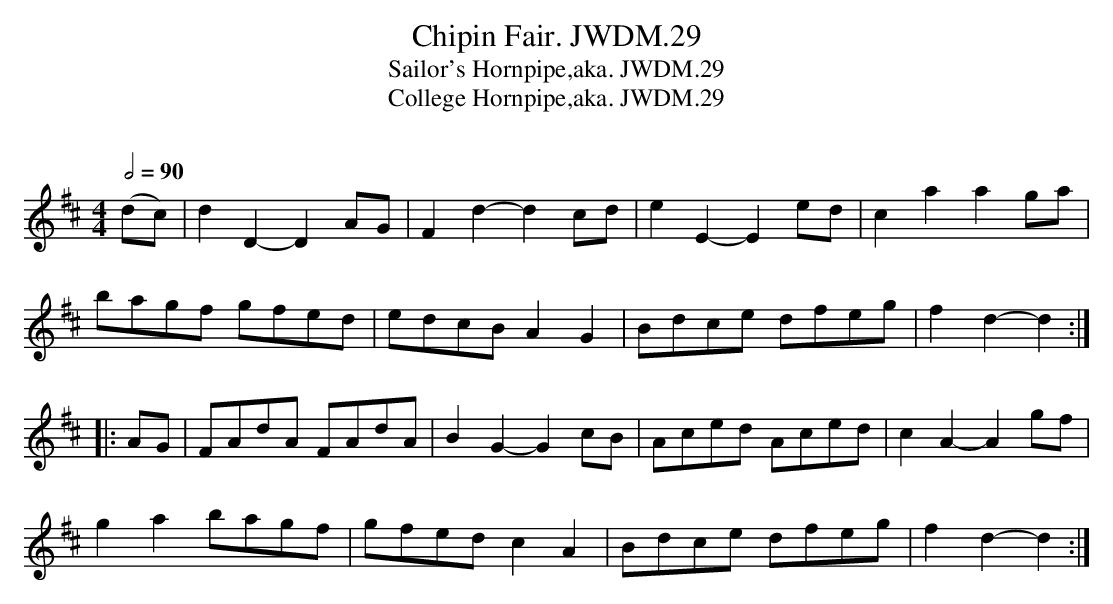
X:1
T:Chipin Fair. JWDM.29
T:Sailor's Hornpipe,aka. JWDM.29
T:College Hornpipe,aka. JWDM.29
M:4/4
L:1/8
Q:1/2=90
O:
K:D
(dc)|d2D2-D2 AG|F2 d2-d2 cd|e2 E2-E2 e-d|c2 a2a2 ga|
bagf gfed|edcB A2G2|Bdce dfeg|f2 d2-d2:|
|:AG|FAdA FAdA|B2 G2-G2 cB|Aced Aced|c2 A2-A2 gf|
g2a2 bagf|gfed c2A2| Bdce dfeg|f2 d2-d2:|
